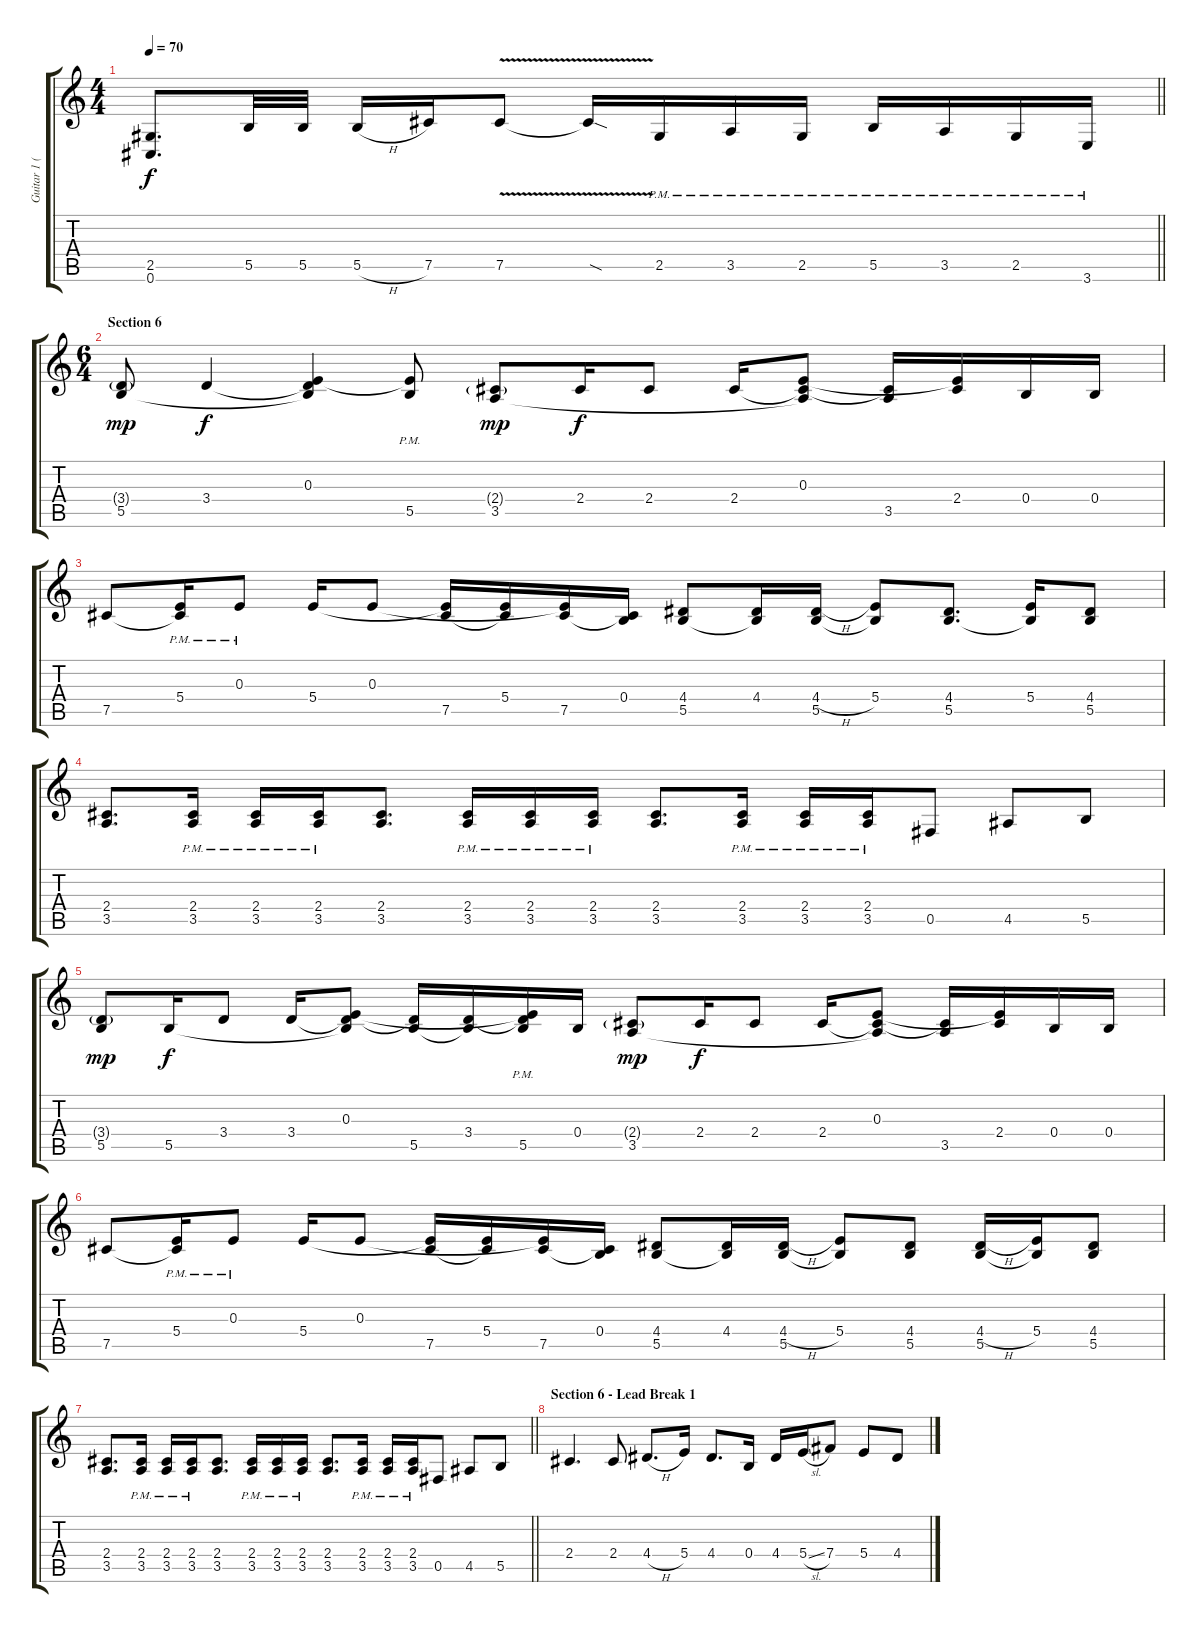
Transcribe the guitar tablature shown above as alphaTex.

\track ("Guitar 1 (Distortion)" "Guitar 1 (") {instrument distortionguitar}
\staff {score tabs}
\tuning (Db4 Ab3 E3 B2 Gb2 Db2) {hide}
\ts (4 4)
\tempo 70
\clef g2
\barLineRight lightlight
\ks c
(2.5 0.6).8{d dy f} 5.5.32 5.5.32 5.5{h}.16 7.5.16 7.5{v}.8 7.5{sod t}.16 2.5{pm}.16 3.5{pm}.16 2.5{pm}.16 5.5{pm}.16 3.5{pm}.16 2.5{pm}.16 3.6{pm}.16 |
\ts (6 4)
\section ("" "Section 6")
(3.4{g} 5.5).8{dy mp} 3.4.4{dy f} (0.3 3.4{t} 5.5{t}).4 (0.3{t} 5.5{pm}).8 (2.4{g} 3.5).8{dy mp} 2.4.16{dy f} 2.4.8 2.4.16 (0.3 2.4{t} 3.5{t}).8 (2.4{t} 3.5).16 (0.3{t} 2.4).16 0.4.16 0.4.16 |
7.5.8 (5.4{pm} 7.5{t}).16 0.3{pm}.8 5.4.16 0.3.8 (5.4{t} 7.5).16 (5.4 7.5{t}).16 (0.3{t} 7.5).16 (0.4 7.5{t}).16 (4.4 5.5).8 (4.4 5.5{t}).16 (4.4{h} 5.5).16 (5.4 5.5{t}).8 (4.4 5.5).8{d} (5.4 5.5{t}).16 (4.4 5.5).8 |
(2.4 3.5).8{d} (2.4{pm} 3.5{pm}).16 (2.4{pm} 3.5{pm}).16 (2.4{pm} 3.5{pm}).16 (2.4 3.5).8{d} (2.4{pm} 3.5{pm}).16 (2.4{pm} 3.5{pm}).16 (2.4{pm} 3.5{pm}).16 (2.4 3.5).8{d} (2.4{pm} 3.5{pm}).16 (2.4{pm} 3.5{pm}).16 (2.4{pm} 3.5{pm}).16 0.5.8 4.5.8 5.5.8 |
(3.4{g} 5.5).8{dy mp} 5.5.16{dy f} 3.4.8 3.4.16 (0.3 3.4{t} 5.5{t}).8 (3.4{t} 5.5).16 (3.4 5.5{t}).16 (0.3{t} 3.4{t} 5.5{pm}).16 0.4.16 (2.4{g} 3.5).8{dy mp} 2.4.16{dy f} 2.4.8 2.4.16 (0.3 2.4{t} 3.5{t}).8 (2.4{t} 3.5).16 (0.3{t} 2.4).16 0.4.16 0.4.16 |
7.5.8 (5.4{pm} 7.5{t}).16 0.3{pm}.8 5.4.16 0.3.8 (5.4{t} 7.5).16 (5.4 7.5{t}).16 (0.3{t} 7.5).16 (0.4 7.5{t}).16 (4.4 5.5).8 (4.4 5.5{t}).16 (4.4{h} 5.5).16 (5.4 5.5{t}).8 (4.4 5.5).8 (4.4{h} 5.5).16 (5.4 5.5{t}).16 (4.4 5.5).8 |
\barLineRight lightlight
(2.4 3.5).8{d} (2.4{pm} 3.5{pm}).16 (2.4{pm} 3.5{pm}).16 (2.4{pm} 3.5{pm}).16 (2.4 3.5).8{d} (2.4{pm} 3.5{pm}).16 (2.4{pm} 3.5{pm}).16 (2.4{pm} 3.5{pm}).16 (2.4 3.5).8{d} (2.4{pm} 3.5{pm}).16 (2.4{pm} 3.5{pm}).16 (2.4{pm} 3.5{pm}).16 0.5.8 4.5.8 5.5.8 |
\section ("" "Section 6 - Lead Break 1")
2.4.4{d} 2.4.8 4.4{h}.8{d} 5.4.16 4.4.8{d} 0.4.16 4.4.16 5.4{sl}.16 7.4.8 5.4.8 4.4.8
